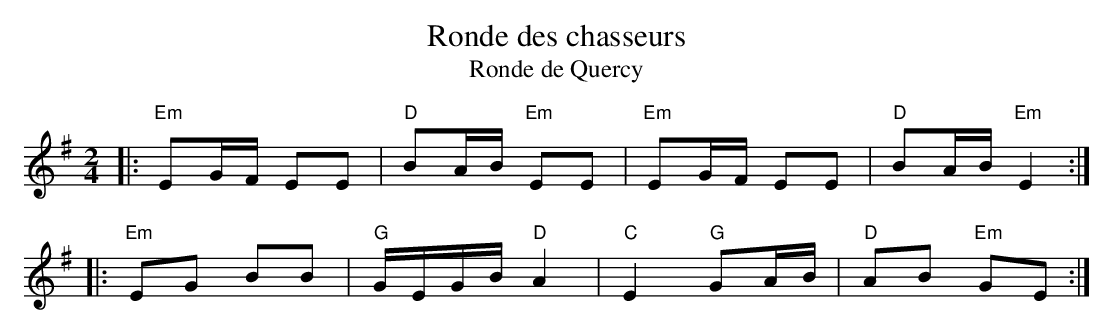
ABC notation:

X:1
T: Ronde des chasseurs
T: Ronde de Quercy
M: 2/4
L: 1/16
K: Em
|:\
"Em"E2GF E2E2 | "D"B2AB "Em"E2E2 |\
"Em"E2GF E2E2 | "D"B2AB "Em"E4 :|
|:\
"Em"E2G2 B2B2 | "G"GEGB "D"A4 |\
"C"E4 "G"G2AB | "D"A2B2 "Em"G2E2 :|
